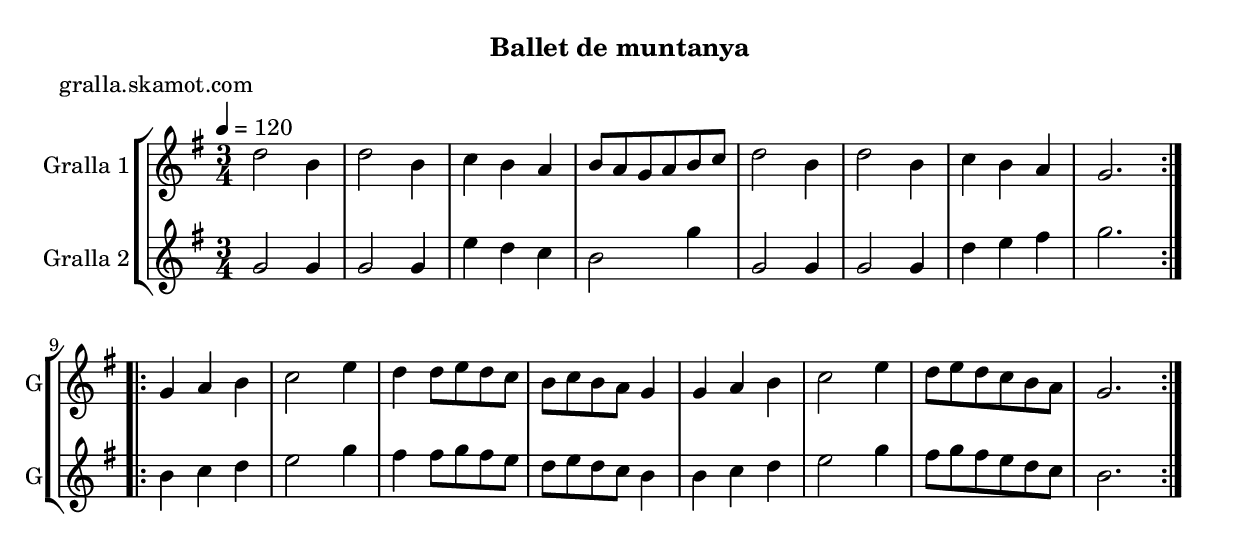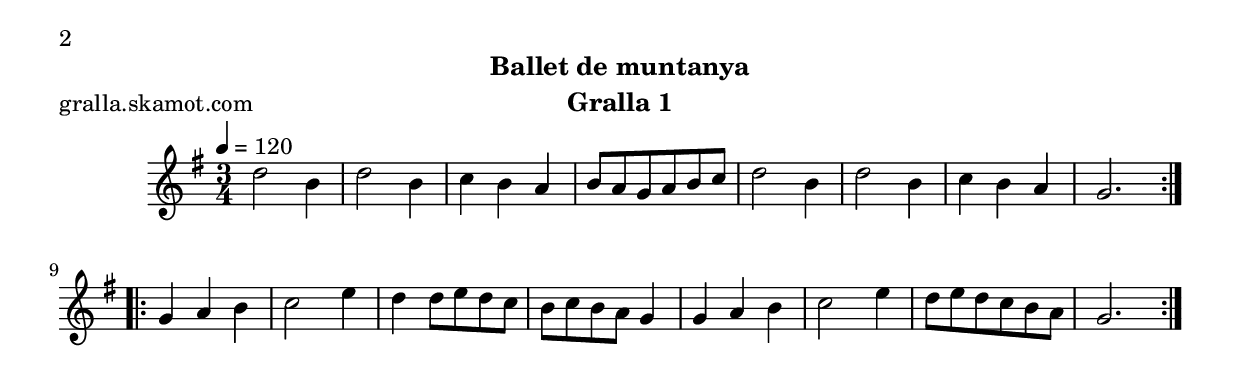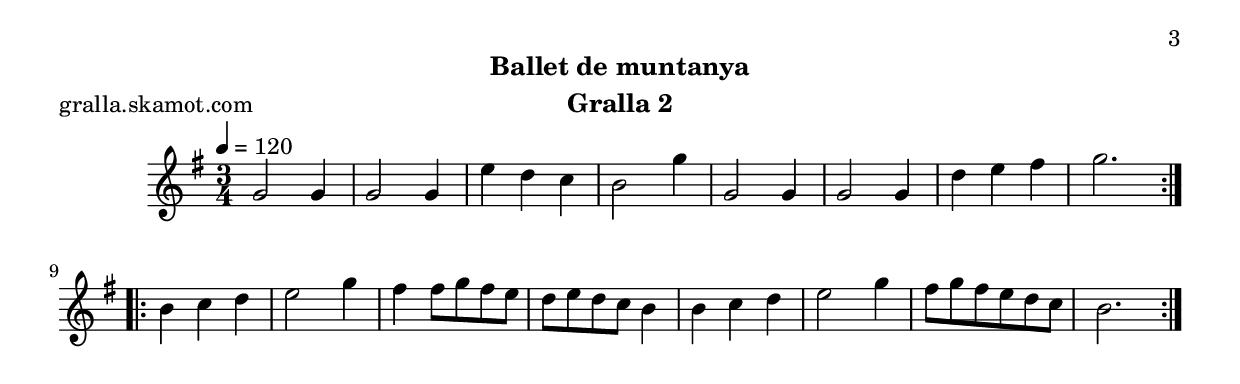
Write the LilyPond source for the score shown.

\version "2.16.2"

\header {
  dedication=""
  title=""
  subtitle="Ballet de muntanya"
  subsubtitle=""
  poet="gralla.skamot.com"
  meter=""
  piece=""
  composer=""
  arranger=""
  opus=""
  instrument=""
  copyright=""
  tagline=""
}

liniaroAa =
\relative d''
{
  \tempo 4=120
  \clef treble
  \key g \major
  \time 3/4
  \repeat volta 2 { d2 b4  |
  d2 b4  |
  c4 b a  |
  b8 a g a b c  |
  %05
  d2 b4  |
  d2 b4  |
  c4 b a  |
  g2.  | }
  \repeat volta 2 { g4 a b  |
  %10
  c2 e4  |
  d4 d8 e d c  |
  b8 c b a g4  |
  g4 a b  |
  c2 e4  |
  %15
  d8 e d c b a  |
  g2.  | }
}

liniaroAb =
\relative g'
{
  \tempo 4=120
  \clef treble
  \key g \major
  \time 3/4
  \repeat volta 2 { g2 g4  |
  g2 g4  |
  e'4 d c  |
  b2 g'4  |
  %05
  g,2 g4  |
  g2 g4  |
  d'4 e fis  |
  g2.  | }
  \repeat volta 2 { b,4 c d  |
  %10
  e2 g4  |
  fis4 fis8 g fis e  |
  d8 e d c b4  |
  b4 c d  |
  e2 g4  |
  %15
  fis8 g fis e d c  |
  b2.  | }
}

\bookpart {
  \score {
    \new StaffGroup {
      \override Score.RehearsalMark.self-alignment-X = #LEFT
      <<
        \new Staff \with {instrumentName = #"Gralla 1" shortInstrumentName = #"G"} \liniaroAa
        \new Staff \with {instrumentName = #"Gralla 2" shortInstrumentName = #"G"} \liniaroAb
      >>
    }
    \layout {}
  }
  \score { \unfoldRepeats
    \new StaffGroup {
      \override Score.RehearsalMark.self-alignment-X = #LEFT
      <<
        \new Staff \with {instrumentName = #"Gralla 1" shortInstrumentName = #"G"} \liniaroAa
        \new Staff \with {instrumentName = #"Gralla 2" shortInstrumentName = #"G"} \liniaroAb
      >>
    }
    \midi {
      \set Staff.midiInstrument = "oboe"
      \set DrumStaff.midiInstrument = "drums"
    }
  }
}

\bookpart {
  \header {instrument="Gralla 1"}
  \score {
    \new StaffGroup {
      \override Score.RehearsalMark.self-alignment-X = #LEFT
      <<
        \new Staff \liniaroAa
      >>
    }
    \layout {}
  }
  \score { \unfoldRepeats
    \new StaffGroup {
      \override Score.RehearsalMark.self-alignment-X = #LEFT
      <<
        \new Staff \liniaroAa
      >>
    }
    \midi {
      \set Staff.midiInstrument = "oboe"
      \set DrumStaff.midiInstrument = "drums"
    }
  }
}

\bookpart {
  \header {instrument="Gralla 2"}
  \score {
    \new StaffGroup {
      \override Score.RehearsalMark.self-alignment-X = #LEFT
      <<
        \new Staff \liniaroAb
      >>
    }
    \layout {}
  }
  \score { \unfoldRepeats
    \new StaffGroup {
      \override Score.RehearsalMark.self-alignment-X = #LEFT
      <<
        \new Staff \liniaroAb
      >>
    }
    \midi {
      \set Staff.midiInstrument = "oboe"
      \set DrumStaff.midiInstrument = "drums"
    }
  }
}

